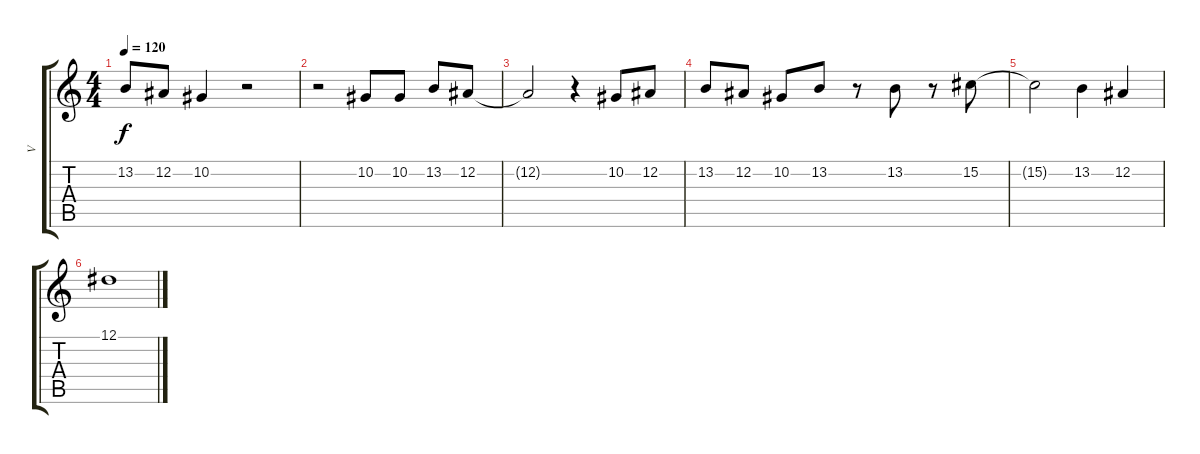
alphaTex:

\track ("V" "V") {instrument oboe}
\staff {score tabs}
\tuning (Eb4 Bb3 Gb3 Db3 Ab2 Eb2) {hide}
\ts (4 4)
\tempo 120
\clef g2
\ks c
13.2{t}.8{dy f} 12.2.8 10.2.4 r.2 |
r.2 10.2.8 10.2.8 13.2.8 12.2.8 |
12.2{t}.2 r.4 10.2.8 12.2.8 |
13.2.8 12.2.8 10.2.8 13.2.8 r.8 13.2.8 r.8 15.2.8 |
15.2{t}.2 13.2.4 12.2.4 |
12.1.1
